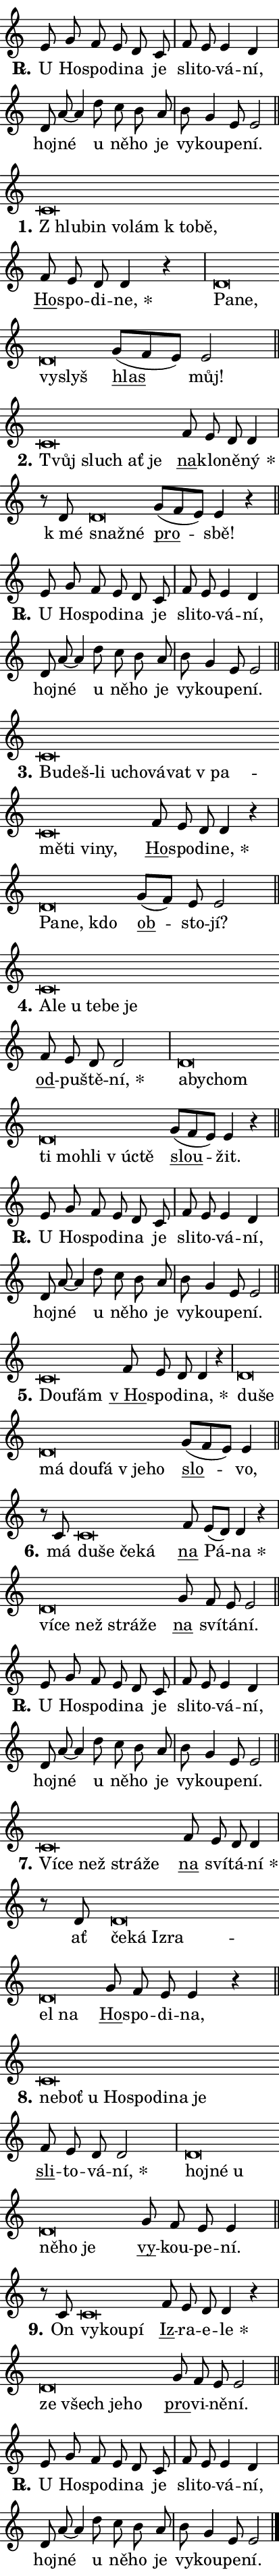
\version "2.22.1"
\header { tagline = "" }
\paper {
  indent = 0\cm
  top-margin = 0\cm
  right-margin = 0\cm
  bottom-margin = 0\cm
  left-margin = 0\cm
  paper-width = 7\cm
  page-breaking = #ly:one-page-breaking
  system-system-spacing.basic-distance = #11
  score-system-spacing.basic-distance = #11.3
  ragged-last = ##f
}


%% Author: Thomas Morley
%% https://lists.gnu.org/archive/html/lilypond-user/2020-05/msg00002.html
#(define (line-position grob)
"Returns position of @var[grob} in current system:
   @code{'start}, if at first time-step
   @code{'end}, if at last time-step
   @code{'middle} otherwise
"
  (let* ((col (ly:item-get-column grob))
         (ln (ly:grob-object col 'left-neighbor))
         (rn (ly:grob-object col 'right-neighbor))
         (col-to-check-left (if (ly:grob? ln) ln col))
         (col-to-check-right (if (ly:grob? rn) rn col))
         (break-dir-left
           (and
             (ly:grob-property col-to-check-left 'non-musical #f)
             (ly:item-break-dir col-to-check-left)))
         (break-dir-right
           (and
             (ly:grob-property col-to-check-right 'non-musical #f)
             (ly:item-break-dir col-to-check-right))))
        (cond ((eqv? 1 break-dir-left) 'start)
              ((eqv? -1 break-dir-right) 'end)
              (else 'middle))))

#(define (tranparent-at-line-position vctor)
  (lambda (grob)
  "Relying on @code{line-position} select the relevant enry from @var{vctor}.
Used to determine transparency,"
    (case (line-position grob)
      ((end) (not (vector-ref vctor 0)))
      ((middle) (not (vector-ref vctor 1)))
      ((start) (not (vector-ref vctor 2))))))

noteHeadBreakVisibility =
#(define-music-function (break-visibility)(vector?)
"Makes @code{NoteHead}s transparent relying on @var{break-visibility}"
#{
  \override NoteHead.transparent =
    #(tranparent-at-line-position break-visibility)
#})

#(define delete-ledgers-for-transparent-note-heads
  (lambda (grob)
    "Reads whether a @code{NoteHead} is transparent.
If so this @code{NoteHead} is removed from @code{'note-heads} from
@var{grob}, which is supposed to be @code{LedgerLineSpanner}.
As a result ledgers are not printed for this @code{NoteHead}"
    (let* ((nhds-array (ly:grob-object grob 'note-heads))
           (nhds-list
             (if (ly:grob-array? nhds-array)
                 (ly:grob-array->list nhds-array)
                 '()))
           ;; Relies on the transparent-property being done before
           ;; Staff.LedgerLineSpanner.after-line-breaking is executed.
           ;; This is fragile ...
           (to-keep
             (remove
               (lambda (nhd)
                 (ly:grob-property nhd 'transparent #f))
               nhds-list)))
      ;; TODO find a better method to iterate over grob-arrays, similiar
      ;; to filter/remove etc for lists
      ;; For now rebuilt from scratch
      (set! (ly:grob-object grob 'note-heads)  '())
      (for-each
        (lambda (nhd)
          (ly:pointer-group-interface::add-grob grob 'note-heads nhd))
        to-keep))))

hideNotes = {
  \noteHeadBreakVisibility #begin-of-line-visible
}
unHideNotes = {
  \noteHeadBreakVisibility #all-visible
}

% work-around for resetting accidentals
% https://lilypond.org/doc/v2.23/Documentation/notation/displaying-rhythms#unmetered-music
cadenzaMeasure = {
  \cadenzaOff
  \partial 1024 s1024
  \cadenzaOn
}

#(define-markup-command (accent layout props text) (markup?)
  "Underline accented syllable"
  (interpret-markup layout props
    #{\markup \override #'(offset . 4.3) \underline { #text }#}))

responsum = \markup \concat {
  "R" \hspace #-1.05 \path #0.1 #'((moveto 0 0.07) (lineto 0.9 0.8)) \hspace #0.05 "."
}

\layout {
    \context {
        \Staff
        \remove "Time_signature_engraver"
        \override LedgerLineSpanner.after-line-breaking = #delete-ledgers-for-transparent-note-heads
    }
    \context {
        \Voice {
            \override NoteHead.output-attributes = #'((class . "notehead"))
            \override Hairpin.height = #0.55
        }
    }
    \context {
        \Lyrics {
            \override StanzaNumber.output-attributes = #'((class . "stanzanumber"))
            \override LyricSpace.minimum-distance = #0.9
            \override LyricText.font-name = #"TeX Gyre Schola"
            \override LyricText.font-size = 1
            \override StanzaNumber.font-name = #"TeX Gyre Schola Bold"
            \override StanzaNumber.font-size = 1
        }
    }
}

% magnetic-lyrics.ily
%
%   written by
%     Jean Abou Samra <jean@abou-samra.fr>
%     Werner Lemberg <wl@gnu.org>
%
%   adapted by
%     Jiri Hon <jiri.hon@gmail.com>
%
% Version 2022-Apr-15

% https://www.mail-archive.com/lilypond-user@gnu.org/msg149350.html

#(define (Left_hyphen_pointer_engraver context)
   "Collect syllable-hyphen-syllable occurrences in lyrics and store
them in properties.  This engraver only looks to the left.  For
example, if the lyrics input is @code{foo -- bar}, it does the
following.

@itemize @bullet
@item
Set the @code{text} property of the @code{LyricHyphen} grob between
@q{foo} and @q{bar} to @code{foo}.

@item
Set the @code{left-hyphen} property of the @code{LyricText} grob with
text @q{foo} to the @code{LyricHyphen} grob between @q{foo} and
@q{bar}.
@end itemize

Use this auxiliary engraver in combination with the
@code{lyric-@/text::@/apply-@/magnetic-@/offset!} hook."
   (let ((hyphen #f)
         (text #f))
     (make-engraver
      (acknowledgers
       ((lyric-syllable-interface engraver grob source-engraver)
        (set! text grob)))
      (end-acknowledgers
       ((lyric-hyphen-interface engraver grob source-engraver)
        ;(when (not (grob::has-interface grob 'lyric-space-interface))
          (set! hyphen grob)));)
      ((stop-translation-timestep engraver)
       (when (and text hyphen)
         (ly:grob-set-object! text 'left-hyphen hyphen))
       (set! text #f)
       (set! hyphen #f)))))

#(define (lyric-text::apply-magnetic-offset! grob)
   "If the space between two syllables is less than the value in
property @code{LyricText@/.details@/.squash-threshold}, move the right
syllable to the left so that it gets concatenated with the left
syllable.

Use this function as a hook for
@code{LyricText@/.after-@/line-@/breaking} if the
@code{Left_@/hyphen_@/pointer_@/engraver} is active."
   (let ((hyphen (ly:grob-object grob 'left-hyphen #f)))
     (when hyphen
       (let ((left-text (ly:spanner-bound hyphen LEFT)))
         (when (grob::has-interface left-text 'lyric-syllable-interface)
           (let* ((common (ly:grob-common-refpoint grob left-text X))
                  (this-x-ext (ly:grob-extent grob common X))
                  (left-x-ext
                   (begin
                     ;; Trigger magnetism for left-text.
                     (ly:grob-property left-text 'after-line-breaking)
                     (ly:grob-extent left-text common X)))
                  ;; `delta` is the gap width between two syllables.
                  (delta (- (interval-start this-x-ext)
                            (interval-end left-x-ext)))
                  (details (ly:grob-property grob 'details))
                  (threshold (assoc-get 'squash-threshold details 0.2)))
             (when (< delta threshold)
               (let* (;; We have to manipulate the input text so that
                      ;; ligatures crossing syllable boundaries are not
                      ;; disabled.  For languages based on the Latin
                      ;; script this is essentially a beautification.
                      ;; However, for non-Western scripts it can be a
                      ;; necessity.
                      (lt (ly:grob-property left-text 'text))
                      (rt (ly:grob-property grob 'text))
                      (is-space (grob::has-interface hyphen 'lyric-space-interface))
                      (space (if is-space " " ""))
                      (space-markup (grob-interpret-markup grob " "))
                      (space-size (interval-length (ly:stencil-extent space-markup X)))
                      (extra-delta (if is-space space-size 0))
                      ;; Append new syllable.
                      (ltrt-space (if (and (string? lt) (string? rt))
                                (string-append lt space rt)
                                (make-concat-markup (list lt space rt))))
                      ;; Right-align `ltrt` to the right side.
                      (ltrt-space-markup (grob-interpret-markup
                               grob
                               (make-translate-markup
                                (cons (interval-length this-x-ext) 0)
                                (make-right-align-markup ltrt-space)))))
                 (begin
                   ;; Don't print `left-text`.
                   (ly:grob-set-property! left-text 'stencil #f)
                   ;; Set text and stencil (which holds all collected
                   ;; syllables so far) and shift it to the left.
                   (ly:grob-set-property! grob 'text ltrt-space)
                   (ly:grob-set-property! grob 'stencil ltrt-space-markup)
                   (ly:grob-translate-axis! grob (- (- delta extra-delta)) X))))))))))


#(define (lyric-hyphen::displace-bounds-first grob)
   ;; Make very sure this callback isn't triggered too early.
   (let ((left (ly:spanner-bound grob LEFT))
         (right (ly:spanner-bound grob RIGHT)))
     (ly:grob-property left 'after-line-breaking)
     (ly:grob-property right 'after-line-breaking)
     (ly:lyric-hyphen::print grob)))

squashThreshold = #0.4

\layout {
  \context {
    \Lyrics
    \consists #Left_hyphen_pointer_engraver
    \override LyricText.after-line-breaking =
      #lyric-text::apply-magnetic-offset!
    \override LyricHyphen.stencil = #lyric-hyphen::displace-bounds-first
    \override LyricText.details.squash-threshold = \squashThreshold
    \override LyricHyphen.minimum-distance = 0
    \override LyricHyphen.minimum-length = \squashThreshold
  }
}

squash = \override LyricText.details.squash-threshold = 9999
unSquash = \override LyricText.details.squash-threshold = \squashThreshold

left = \override LyricText.self-alignment-X = #LEFT
unLeft = \revert LyricText.self-alignment-X

starOffset = #(lambda (grob) 
                (let ((x_offset (ly:self-alignment-interface::aligned-on-x-parent grob)))
                  (if (= x_offset 0) 0 (+ x_offset 1.2))))

star = #(define-music-function (syllable)(string?)
"Append star separator at the end of a syllable"
#{
  \once \override LyricText.X-offset = #starOffset
  \lyricmode { \markup {
    #syllable
    \override #'((font-name . "TeX Gyre Schola Bold")) \hspace #0.2 \lower #0.65 \larger "*"
  } }
#})

starAccent = #(define-music-function (syllable)(string?)
"Append star separator at the end of a syllable and make accent"
#{
  \once \override LyricText.X-offset = #starOffset
  \lyricmode { \markup {
    \accent #syllable
    \override #'((font-name . "TeX Gyre Schola Bold")) \hspace #0.2 \lower #0.65 \larger "*"
  } }
#})

breath = #(define-music-function (syllable)(string?)
"Append breathing indicator at the end of a syllable"
#{
  \lyricmode { \markup { #syllable "+" } }
#})

optionalBreath = #(define-music-function (syllable)(string?)
"Append optional breathing indicator at the end of a syllable"
#{
  \lyricmode { \markup { #syllable "(+)" } }
#})


\score {
    <<
        \new Voice = "melody" { \cadenzaOn \key c \major \relative { e'8 g f e d c \cadenzaMeasure \bar "|" f e e4 d \cadenzaMeasure \bar "|" d8 a'8~ a4 \bar "" d8 c b a \cadenzaMeasure \bar "|" b g4 e8 e2 \cadenzaMeasure \bar "||" \break } }
        \new Lyrics \lyricsto "melody" { \lyricmode { \set stanza = \responsum
U Ho -- spo -- di -- na je sli -- to -- vá -- ní, hoj -- né u ně -- ho je vy -- kou -- pe -- ní. } }
    >>
    \layout {}
}

\score {
    <<
        \new Voice = "melody" { \cadenzaOn \key c \major \relative { c'\breve*1/16 \hideNotes \breve*1/16 \bar "" \breve*1/16 \bar "" \breve*1/16 \bar "" \breve*1/16 \breve*1/16 \bar "" \unHideNotes \bar "" f8 e d d4 r \cadenzaMeasure \bar "|" d\breve*1/16 \hideNotes \breve*1/16 \bar "" \breve*1/16 \breve*1/16 \bar "" \unHideNotes \bar "" g8[( f e)] e2 \cadenzaMeasure \bar "||" \break } }
        \new Lyrics \lyricsto "melody" { \lyricmode { \set stanza = "1."
\left "Z hlu" -- \squash bin vo -- lám "k to" -- bě, \unLeft \unSquash \markup \accent Ho -- spo -- di -- \star ne, \left Pa -- \squash ne, vy -- slyš \unLeft \unSquash \markup \accent hlas můj! } }
    >>
    \layout {}
}

\score {
    <<
        \new Voice = "melody" { \cadenzaOn \key c \major \relative { c'\breve*1/16 \hideNotes \breve*1/16 \bar "" \breve*1/16 \breve*1/16 \bar "" \unHideNotes \bar "" f8 e d d4 \cadenzaMeasure \bar "|" r8 d d\breve*1/16 \hideNotes \breve*1/16 \bar "" \unHideNotes \bar "" g8[( f e)] e4 r \cadenzaMeasure \bar "||" \break } }
        \new Lyrics \lyricsto "melody" { \lyricmode { \set stanza = "2."
\left Tvůj \squash sluch ať je \unLeft \unSquash \markup \accent na -- klo -- ně -- \star ný "k mé" \left snaž -- \squash né \unLeft \unSquash \markup \accent pro -- sbě! } }
    >>
    \layout {}
}

\score {
    <<
        \new Voice = "melody" { \cadenzaOn \key c \major \relative { e'8 g f e d c \cadenzaMeasure \bar "|" f e e4 d \cadenzaMeasure \bar "|" d8 a'8~ a4 \bar "" d8 c b a \cadenzaMeasure \bar "|" b g4 e8 e2 \cadenzaMeasure \bar "||" \break } }
        \new Lyrics \lyricsto "melody" { \lyricmode { \set stanza = \responsum
U Ho -- spo -- di -- na je sli -- to -- vá -- ní, hoj -- né u ně -- ho je vy -- kou -- pe -- ní. } }
    >>
    \layout {}
}

\score {
    <<
        \new Voice = "melody" { \cadenzaOn \key c \major \relative { c'\breve*1/16 \hideNotes \breve*1/16 \bar "" \breve*1/16 \bar "" \breve*1/16 \bar "" \breve*1/16 \bar "" \breve*1/16 \bar "" \breve*1/16 \bar "" \breve*1/16 \bar "" \breve*1/16 \bar "" \breve*1/16 \breve*1/16 \bar "" \unHideNotes \bar "" f8 e d d4 r \cadenzaMeasure \bar "|" d\breve*1/16 \hideNotes \breve*1/16 \breve*1/16 \bar "" \unHideNotes \bar "" g8[( f)] e e2 \cadenzaMeasure \bar "||" \break } }
        \new Lyrics \lyricsto "melody" { \lyricmode { \set stanza = "3."
\left Bu -- \squash deš-li u -- cho -- vá -- vat "v pa" -- mě -- ti vi -- ny, \unLeft \unSquash \markup \accent Ho -- spo -- di -- \star ne, \left Pa -- \squash ne, kdo \unLeft \unSquash \markup \accent ob -- sto -- jí? } }
    >>
    \layout {}
}

\score {
    <<
        \new Voice = "melody" { \cadenzaOn \key c \major \relative { c'\breve*1/16 \hideNotes \breve*1/16 \bar "" \breve*1/16 \bar "" \breve*1/16 \bar "" \breve*1/16 \breve*1/16 \bar "" \unHideNotes \bar "" f8 e d d2 \cadenzaMeasure \bar "|" d\breve*1/16 \hideNotes \breve*1/16 \bar "" \breve*1/16 \bar "" \breve*1/16 \bar "" \breve*1/16 \bar "" \breve*1/16 \bar "" \breve*1/16 \breve*1/16 \bar "" \unHideNotes \bar "" g8[( f e)] e4 r \cadenzaMeasure \bar "||" \break } }
        \new Lyrics \lyricsto "melody" { \lyricmode { \set stanza = "4."
\left A -- \squash le u te -- be je \unLeft \unSquash \markup \accent od -- pu -- ště -- \star ní, \left a -- \squash by -- chom ti mo -- hli "v ú" -- ctě \unLeft \unSquash \markup \accent slou -- žit. } }
    >>
    \layout {}
}

\score {
    <<
        \new Voice = "melody" { \cadenzaOn \key c \major \relative { e'8 g f e d c \cadenzaMeasure \bar "|" f e e4 d \cadenzaMeasure \bar "|" d8 a'8~ a4 \bar "" d8 c b a \cadenzaMeasure \bar "|" b g4 e8 e2 \cadenzaMeasure \bar "||" \break } }
        \new Lyrics \lyricsto "melody" { \lyricmode { \set stanza = \responsum
U Ho -- spo -- di -- na je sli -- to -- vá -- ní, hoj -- né u ně -- ho je vy -- kou -- pe -- ní. } }
    >>
    \layout {}
}

\score {
    <<
        \new Voice = "melody" { \cadenzaOn \key c \major \relative { c'\breve*1/16 \hideNotes \breve*1/16 \bar "" \unHideNotes \bar "" f8 e d d4 r \cadenzaMeasure \bar "|" d\breve*1/16 \hideNotes \breve*1/16 \bar "" \breve*1/16 \bar "" \breve*1/16 \bar "" \breve*1/16 \bar "" \breve*1/16 \breve*1/16 \bar "" \unHideNotes \bar "" g8[( f e)] e4 \cadenzaMeasure \bar "||" \break } }
        \new Lyrics \lyricsto "melody" { \lyricmode { \set stanza = "5."
\left Dou -- \squash fám \unLeft \unSquash \markup \accent "v Ho" -- spo -- di -- \star na, \left du -- \squash še má dou -- fá "v je" -- ho \unLeft \unSquash \markup \accent slo -- vo, } }
    >>
    \layout {}
}

\score {
    <<
        \new Voice = "melody" { \cadenzaOn \key c \major \relative { r8 c' c\breve*1/16 \hideNotes \breve*1/16 \bar "" \breve*1/16 \breve*1/16 \bar "" \unHideNotes \bar "" f8 e[( d)] d4 r \cadenzaMeasure \bar "|" d\breve*1/16 \hideNotes \breve*1/16 \bar "" \breve*1/16 \bar "" \breve*1/16 \breve*1/16 \bar "" \unHideNotes \bar "" g8 f e e2 \cadenzaMeasure \bar "||" \break } }
        \new Lyrics \lyricsto "melody" { \lyricmode { \set stanza = "6."
má \left du -- \squash še če -- ká \unLeft \unSquash \markup \accent na Pá -- \star na \left ví -- \squash ce než strá -- že \unLeft \unSquash \markup \accent na sví -- tá -- ní. } }
    >>
    \layout {}
}

\score {
    <<
        \new Voice = "melody" { \cadenzaOn \key c \major \relative { e'8 g f e d c \cadenzaMeasure \bar "|" f e e4 d \cadenzaMeasure \bar "|" d8 a'8~ a4 \bar "" d8 c b a \cadenzaMeasure \bar "|" b g4 e8 e2 \cadenzaMeasure \bar "||" \break } }
        \new Lyrics \lyricsto "melody" { \lyricmode { \set stanza = \responsum
U Ho -- spo -- di -- na je sli -- to -- vá -- ní, hoj -- né u ně -- ho je vy -- kou -- pe -- ní. } }
    >>
    \layout {}
}

\score {
    <<
        \new Voice = "melody" { \cadenzaOn \key c \major \relative { c'\breve*1/16 \hideNotes \breve*1/16 \bar "" \breve*1/16 \bar "" \breve*1/16 \breve*1/16 \bar "" \unHideNotes \bar "" f8 e d d4 \cadenzaMeasure \bar "|" r8 d d\breve*1/16 \hideNotes \breve*1/16 \bar "" \breve*1/16 \bar "" \breve*1/16 \bar "" \breve*1/16 \breve*1/16 \bar "" \unHideNotes \bar "" g8 f e e4 r \cadenzaMeasure \bar "||" \break } }
        \new Lyrics \lyricsto "melody" { \lyricmode { \set stanza = "7."
\left Ví -- \squash ce než strá -- že \unLeft \unSquash \markup \accent na sví -- tá -- \star ní ať \left če -- \squash ká Iz -- ra -- el na \unLeft \unSquash \markup \accent Ho -- spo -- di -- na, } }
    >>
    \layout {}
}

\score {
    <<
        \new Voice = "melody" { \cadenzaOn \key c \major \relative { c'\breve*1/16 \hideNotes \breve*1/16 \bar "" \breve*1/16 \bar "" \breve*1/16 \bar "" \breve*1/16 \bar "" \breve*1/16 \bar "" \breve*1/16 \breve*1/16 \bar "" \unHideNotes \bar "" f8 e d d2 \cadenzaMeasure \bar "|" d\breve*1/16 \hideNotes \breve*1/16 \bar "" \breve*1/16 \bar "" \breve*1/16 \bar "" \breve*1/16 \breve*1/16 \bar "" \unHideNotes \bar "" g8 f e e4 \cadenzaMeasure \bar "||" \break } }
        \new Lyrics \lyricsto "melody" { \lyricmode { \set stanza = "8."
\left ne -- \squash boť u Ho -- spo -- di -- na je \unLeft \unSquash \markup \accent sli -- to -- vá -- \star ní, \left hoj -- \squash né u ně -- ho je \unLeft \unSquash \markup \accent vy -- kou -- pe -- ní. } }
    >>
    \layout {}
}

\score {
    <<
        \new Voice = "melody" { \cadenzaOn \key c \major \relative { r8 c' c\breve*1/16 \hideNotes \breve*1/16 \breve*1/16 \bar "" \unHideNotes \bar "" f8 e d d4 r \cadenzaMeasure \bar "|" d\breve*1/16 \hideNotes \breve*1/16 \bar "" \breve*1/16 \breve*1/16 \bar "" \unHideNotes \bar "" g8 f e e2 \cadenzaMeasure \bar "||" \break } }
        \new Lyrics \lyricsto "melody" { \lyricmode { \set stanza = "9."
On \left vy -- \squash kou -- pí \unLeft \unSquash \markup \accent Iz -- ra -- e -- \star le \left ze \squash všech je -- ho \unLeft \unSquash \markup \accent pro -- vi -- ně -- ní. } }
    >>
    \layout {}
}

\score {
    <<
        \new Voice = "melody" { \cadenzaOn \key c \major \relative { e'8 g f e d c \cadenzaMeasure \bar "|" f e e4 d \cadenzaMeasure \bar "|" d8 a'8~ a4 \bar "" d8 c b a \cadenzaMeasure \bar "|" b g4 e8 e2 \cadenzaMeasure \bar "||" \break } \bar "|." }
        \new Lyrics \lyricsto "melody" { \lyricmode { \set stanza = \responsum
U Ho -- spo -- di -- na je sli -- to -- vá -- ní, hoj -- né u ně -- ho je vy -- kou -- pe -- ní. } }
    >>
    \layout {}
}
